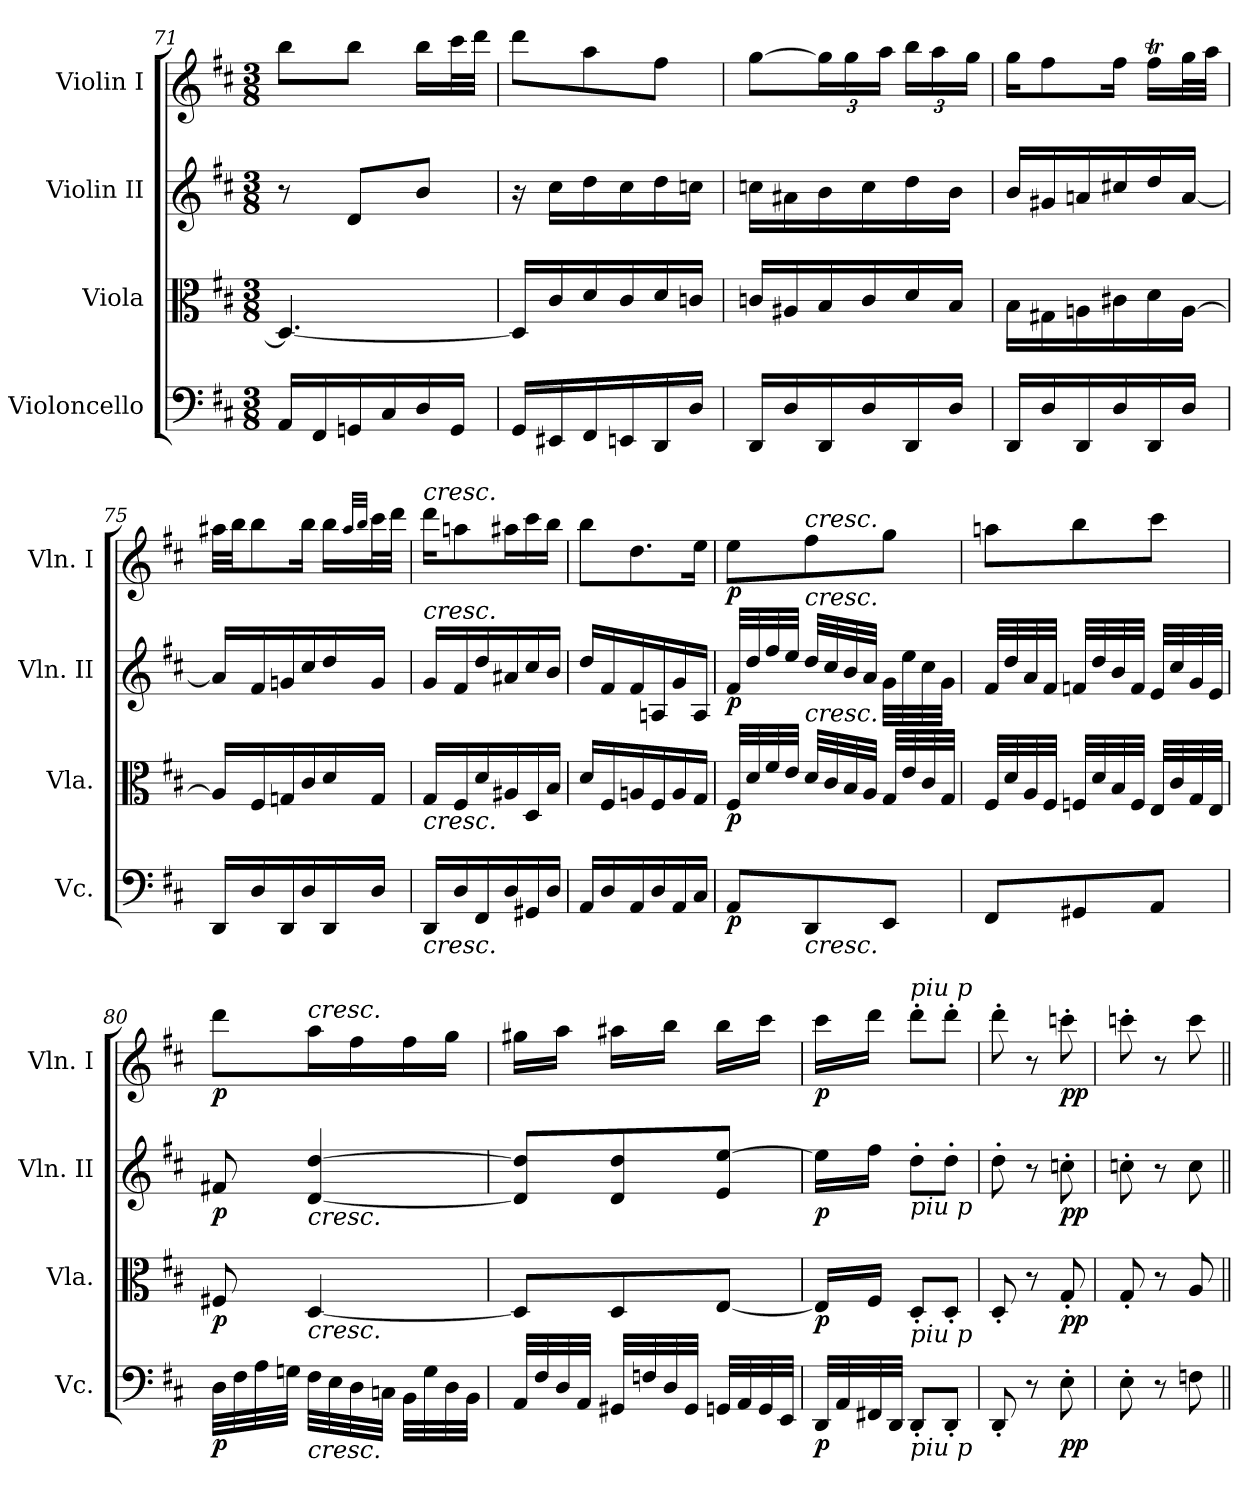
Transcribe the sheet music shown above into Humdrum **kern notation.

**kern	**dynam	**kern	**dynam	**kern	**dynam	**kern	**dynam
*part4	*part4	*part3	*part3	*part2	*part2	*part1	*part1
*staff4	*staff4	*staff3	*staff3	*staff2	*staff2	*staff1	*staff1
*I"Violoncello	*	*I"Viola	*	*I"Violin II	*	*I"Violin I	*
*I'Vc.	*	*I'Vla.	*	*I'Vln. II	*	*I'Vln. I	*
*clefF4	*	*clefC3	*	*clefG2	*	*clefG2	*
*k[f#c#]	*	*k[f#c#]	*	*k[f#c#]	*	*k[f#c#]	*
*M3/8	*	*M3/8	*	*M3/8	*	*M3/8	*
=71	=71	=71	=71	=71	=71	=71	=71
16AA/LL	.	4.D/_	.	8r	.	8bb\L	.
16FF#/	.	.	.	.	.	.	.
16GGn/	.	.	.	8d/L	.	8bb\J	.
16C#/	.	.	.	.	.	.	.
16D/	.	.	.	8b/J	.	16bb\LL	.
16GG/JJ	.	.	.	.	.	32ccc#\L	.
.	.	.	.	.	.	32ddd\JJJ	.
=72	=72	=72	=72	=72	=72	=72	=72
16GG/LL	.	16D/LL]	.	16r	.	8ddd\L	.
16EE#X/	.	16c#/	.	16cc#\LL	.	.	.
16FF#/	.	16d/	.	16dd\	.	8aa\	.
16EEn/	.	16c#/	.	16cc#\	.	.	.
16DD/	.	16d/	.	16dd\	.	8ff#\J	.
16D/JJ	.	16cn/JJ	.	16ccn\JJ	.	.	.
=73	=73	=73	=73	=73	=73	=73	=73
16DD/LL	.	16cn/LL	.	16ccn\LL	.	[8gg\L	.
16D/	.	16A#X/	.	16a#X\	.	.	.
16DD/	.	16B/	.	16b\	.	24gg\L]	.
.	.	.	.	.	.	24gg\	.
16D/	.	16c/	.	16cc\	.	.	.
.	.	.	.	.	.	24aa\JJ	.
*	*	*	*	*	*	*Xbrackettup	*
16DD/	.	16d/	.	16dd\	.	24bb\LL	.
.	.	.	.	.	.	24aa\	.
16D/JJ	.	16B/JJ	.	16b\JJ	.	.	.
.	.	.	.	.	.	24gg\JJ	.
=74	=74	=74	=74	=74	=74	=74	=74
16DD/LL	.	16B\LL	.	16b/LL	.	16gg\KL	.
16D/	.	16G#X\	.	16g#X/	.	8ff#\	.
16DD/	.	16An\	.	16an/	.	.	.
16D/	.	16c#X\	.	16cc#X/	.	16ff#\Jk	.
16DD/	.	16d\	.	16dd/	.	16ff#t\LL	.
16D/JJ	.	[16A\JJ	.	[16a/JJ	.	32gg\L	.
.	.	.	.	.	.	32aa\JJJ	.
=75	=75	=75	=75	=75	=75	=75	=75
16DD/LL	.	16A/LL]	.	16a/LL]	.	32aa#X\LLL	.
.	.	.	.	.	.	32bb\JJ	.
16D/	.	16F#/	.	16f#/	.	8bb\	.
16DD/	.	16Gn/	.	16gn/	.	.	.
16D/	.	16c#/	.	16cc#/	.	16bb\Jk	.
16DD/	.	16d/	.	16dd/	.	16bb\LL	.
.	.	.	.	.	.	32qaa#/LLL	.
.	.	.	.	.	.	32qbb/JJJ	.
16D/JJ	.	16G/JJ	.	16g/JJ	.	32ccc#\L	.
.	.	.	.	.	.	32ddd\JJJ	.
=76	=76	=76	=76	=76	=76	=76	=76
!	!	!	!	!	!	!LO:TX:a:i:t=cresc.	!
!	!	!	!	!LO:TX:a:i:t=cresc.	!	!	!
!	!	!LO:TX:b:i:t=cresc.	!	!	!	!	!
!LO:TX:b:i:t=cresc.	!	!	!	!	!	!	!
16DD/LL	.	16G/LL	.	16g/LL	.	16ddd\KL	.
16D/	.	16F#/	.	16f#/	.	8aan\	.
16FF#/	.	16d/	.	16dd/	.	.	.
16D/	.	16A#X/	.	16a#X/	.	16aa#X\L	.
16GG#X/	.	16D/	.	16cc#/	.	16ccc#\	.
16D/JJ	.	16B/JJ	.	16b/JJ	.	16bb\JJ	.
=77	=77	=77	=77	=77	=77	=77	=77
16AA/LL	.	16d/LL	.	16dd/LL	.	8bb\L	.
16D/	.	16F#/	.	16f#/	.	.	.
16AA/	.	16An/	.	16f#/	.	8.dd\	.
16D/	.	16F#/	.	16An/	.	.	.
16AA/	.	16A/	.	16g/	.	.	.
16C#/JJ	.	16G/JJ	.	16A/JJ	.	16ee\Jk	.
=78	=78	=78	=78	=78	=78	=78	=78
!	!LO:DY:b	!	!LO:DY:b	!	!LO:DY:b	!	!LO:DY:b
8AA/L	p	32F#/LLL	p	32f#/LLL	p	8ee\L	p
.	.	32d/	.	32dd/	.	.	.
.	.	32f#/	.	32ff#/	.	.	.
.	.	32e/JJJ	.	32ee/JJJ	.	.	.
!	!	!	!	!	!	!LO:TX:a:i:t=cresc.	!
!	!	!	!	!LO:TX:a:i:t=cresc.	!	!	!
!	!	!LO:TX:a:i:t=cresc.	!	!	!	!	!
!LO:TX:b:i:t=cresc.	!	!	!	!	!	!	!
8DD/	.	32d/LLL	.	32dd/LLL	.	8ff#\	.
.	.	32c#/	.	32cc#/	.	.	.
.	.	32B/	.	32b/	.	.	.
.	.	32A/JJJ	.	32a/JJJ	.	.	.
8EE/J	.	32G/LLL	.	32g\LLL	.	8gg\J	.
.	.	32e/	.	32ee\	.	.	.
.	.	32c#/	.	32cc#\	.	.	.
.	.	32G/JJJ	.	32g\JJJ	.	.	.
=79	=79	=79	=79	=79	=79	=79	=79
8FF#/L	.	32F#/LLL	.	32f#/LLL	.	8aan\L	.
.	.	32d/	.	32dd/	.	.	.
.	.	32A/	.	32a/	.	.	.
.	.	32F#/JJJ	.	32f#/JJJ	.	.	.
8GG#X/	.	32Fn/LLL	.	32fn/LLL	.	8bb\	.
.	.	32d/	.	32dd/	.	.	.
.	.	32B/	.	32b/	.	.	.
.	.	32F/JJJ	.	32f/JJJ	.	.	.
8AA/J	.	32E/LLL	.	32e/LLL	.	8ccc#\J	.
.	.	32c#/	.	32cc#/	.	.	.
.	.	32G/	.	32g/	.	.	.
.	.	32E/JJJ	.	32e/JJJ	.	.	.
=80	=80	=80	=80	=80	=80	=80	=80
!	!LO:DY:b	!	!LO:DY:b	!	!LO:DY:b	!	!LO:DY:b
32D\LLL	p	8F#X/	p	8f#X/	p	8ddd\L	p
32F#\	.	.	.	.	.	.	.
32A\	.	.	.	.	.	.	.
32Gn\JJJ	.	.	.	.	.	.	.
!	!	!	!	!	!	!LO:TX:a:i:t=cresc.	!
!	!	!	!	!LO:TX:b:i:t=cresc.	!	!	!
!	!	!LO:TX:b:i:t=cresc.	!	!	!	!	!
!LO:TX:b:i:t=cresc.	!	!	!	!	!	!	!
32F#\LLL	.	[4D/	.	[4d/ [4dd/	.	16aa\L	.
32E\	.	.	.	.	.	.	.
32D\	.	.	.	.	.	16ff#\	.
32Cn\JJJ	.	.	.	.	.	.	.
32BB\LLL	.	.	.	.	.	16ff#\	.
32G\	.	.	.	.	.	.	.
32D\	.	.	.	.	.	16gg\JJ	.
32BB\JJJ	.	.	.	.	.	.	.
=81	=81	=81	=81	=81	=81	=81	=81
32AA/LLL	.	8D/L]	.	8d/] 8dd/]L	.	16gg#X\LL	.
32F#/	.	.	.	.	.	.	.
32D/	.	.	.	.	.	16aa\JJ	.
32AA/JJJ	.	.	.	.	.	.	.
32GG#X/LLL	.	8D/	.	8d/ 8dd/	.	16aa#X\LL	.
32Fn/	.	.	.	.	.	.	.
32D/	.	.	.	.	.	16bb\JJ	.
32GG#/JJJ	.	.	.	.	.	.	.
32GGn/LLL	.	[8E/J	.	8e/ [8ee/J	.	16bb\LL	.
32AA/	.	.	.	.	.	.	.
32GG/	.	.	.	.	.	16ccc#\JJ	.
32EE/JJJ	.	.	.	.	.	.	.
=82	=82	=82	=82	=82	=82	=82	=82
!	!LO:DY:b	!	!LO:DY:b	!	!LO:DY:b	!	!LO:DY:b
32DD/LLL	p	16E/LL]	p	16ee\LL]	p	16ccc#\LL	p
32AA/	.	.	.	.	.	.	.
32FF#X/	.	16F#/JJ	.	16ff#\JJ	.	16ddd\JJ	.
32DD/JJJ	.	.	.	.	.	.	.
!	!	!	!	!	!	!LO:TX:a:i:t=piu p	!
!	!	!	!	!LO:TX:b:i:t=piu p	!	!	!
!	!	!LO:TX:b:i:t=piu p	!	!	!	!	!
!LO:TX:b:i:t=piu p	!	!	!	!	!	!	!
8DD'/L	.	8D'/L	.	8dd'\L	.	8ddd'\L	.
8DD'/J	.	8D'/J	.	8dd'\J	.	8ddd'\J	.
=83	=83	=83	=83	=83	=83	=83	=83
8DD'/	.	8D'/	.	8dd'\	.	8ddd'\	.
8r	.	8r	.	8r	.	8r	.
!	!LO:DY:b	!	!LO:DY:b	!	!LO:DY:b	!	!LO:DY:b
8E'\	pp	8G'/	pp	8ccn'\	pp	8cccn'\	pp
=84	=84	=84	=84	=84	=84	=84	=84
8E'\	.	8G'/	.	8ccn'\	.	8cccn'\	.
8r	.	8r	.	8r	.	8r	.
8Fn\	.	8A/	.	8cc\	.	8ccc\	.
=||	=||	=||	=||	=||	=||	=||	=||
*-	*-	*-	*-	*-	*-	*-	*-
